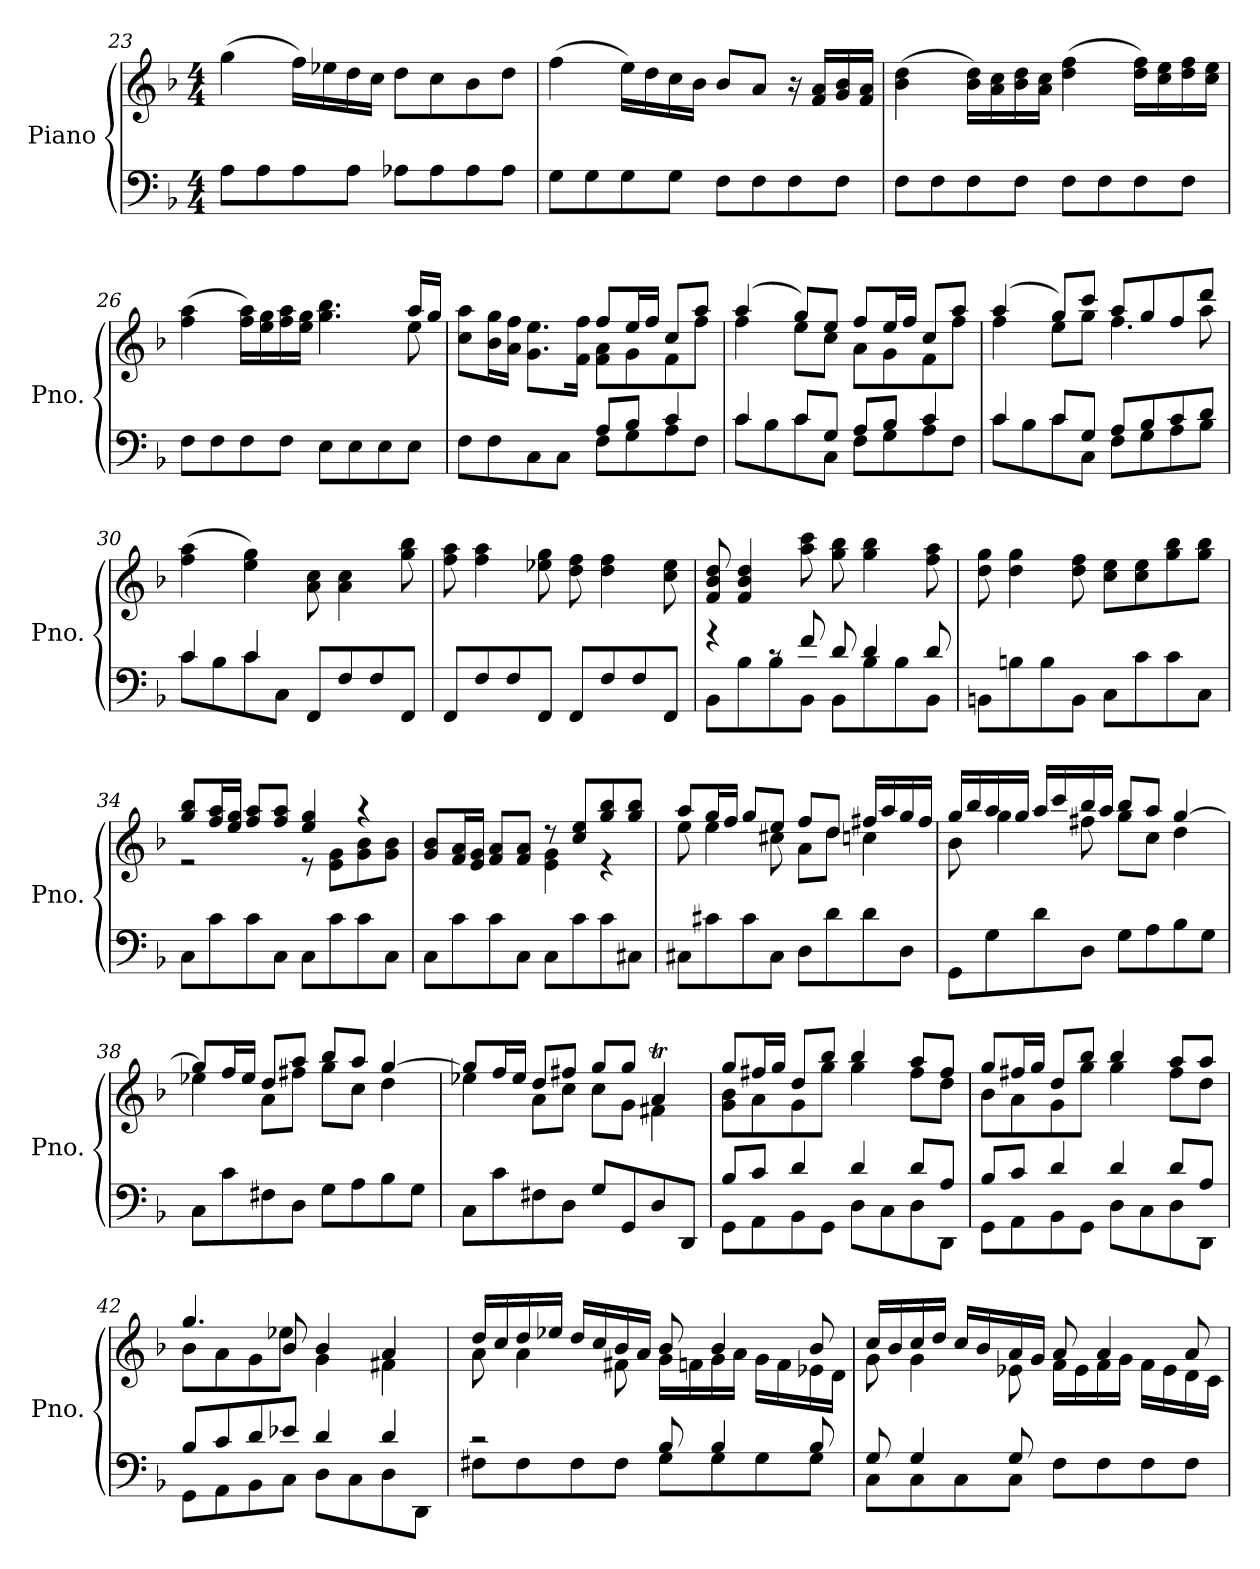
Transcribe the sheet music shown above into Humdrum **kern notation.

**kern	**kern
*part1	*part1
*staff2	*staff1
*I"Piano	*
*I'Pno.	*
*clefF4	*clefG2
*k[b-]	*k[b-]
*M4/4	*M4/4
=23	=23
8A\L	(>4gg\
8A\	.
8A\	16ff\LL)
.	16ee-X\
8A\J	16dd\
.	16cc\JJ
8A-X\L	8dd\L
8A-\	8cc\
8A-\	8b-\
8A-\J	8dd\J
!!LO:LB:g=z
=24	=24
8G\L	(>4ff\
8G\	.
8G\	16ee\LL)
.	16dd\
8G\J	16cc\
.	16b-\JJ
8F\L	8b-/L
8F\	8a/J
8F\	16r
.	16f/ 16a/LL
8F\J	16g/ 16b-/
.	16f/ 16a/JJ
=25	=25
8F\L	(>4b-\ 4dd\
8F\	.
8F\	16b-\ 16dd\LL)
.	16a\ 16cc\
8F\J	16b-\ 16dd\
.	16a\ 16cc\JJ
8F\L	(>4dd\ 4ff\
8F\	.
8F\	16dd\ 16ff\LL)
.	16cc\ 16ee\
8F\J	16dd\ 16ff\
.	16cc\ 16ee\JJ
=26	=26
*	*^
8F\L	(>4ff\ 4aa\	2..ryy
8F\	.	.
8F\	16ff\ 16aa\LL)	.
.	16ee\ 16gg\	.
8F\J	16ff\ 16aa\	.
.	16ee\ 16gg\JJ	.
8E\L	4.gg\ 4.bb-\	.
8E\	.	.
8E\	.	.
8E\J	16aa/LL	8ee\
.	16gg/JJ	.
!!LO:LB:g=z	!!
=27	=27	=27
*^	*	*
8F\L	2ryy	8cc\ 8aa\L	2ryy
8F\	.	16b-\ 16gg\L	.
.	.	16a\ 16ff\JJ	.
8C\	.	8.g\ 8.ee\L	.
8C\J	.	.	.
.	.	16f\ 16ff\Jk	.
8A/L	8F\L	8ff/L	8f\ 8a\L
8B-/J	8G\	16ee/L	8g\
.	.	16ff/JJ	.
4c/	8A\	8cc/L	8f\
.	8F\J	8aa/J	8ff\J
=28	=28	=28	=28
4c/	8c\L	(>4aa/	4ff\
.	8B-\	.	.
8c/L	8c\	8gg/L)	8ee\L
8G/J	8C\J	8ee/J	8cc\J
8A/L	8F\L	8ff/L	8a\L
8B-/J	8G\	16ee/L	8g\
.	.	16ff/JJ	.
4c/	8A\	8cc/L	8f\
.	8F\J	8aa/J	8ff\J
=29	=29	=29	=29
4c/	8c\L	(>4aa/	4ff\
.	8B-\	.	.
8c/L	8c\	8gg/L)	8ee\L
8G/J	8C\J	8ccc/J	8gg\J
8A/L	8F\L	8aa/L	4.ff\
8B-/	8G\	8gg/	.
8c/	8A\	8ff/	.
8d/J	8B-\J	8ddd/J	8aa\
*	*	*v	*v
=30	=30	=30
4c/	8c\L	(>4ff\ 4aa\
.	8B-\	.
4c/	8c\	4ee\ 4gg\)
.	8C\J	.
8FF/L	2ryy	8a\ 8cc\
8F/	.	4a\ 4cc\
8F/	.	.
8FF/J	.	8gg\ 8bb-\
*v	*v	*
!!LO:LB:g=z
=31	=31
8FF/L	8ff\ 8aa\
8F/	4ff\ 4aa\
8F/	.
8FF/J	8ee-X\ 8gg\
8FF/L	8dd\ 8ff\
8F/	4dd\ 4ff\
8F/	.
8FF/J	8cc\ 8ee-\
=32	=32
*^	*
4r	8BB-\L	8f/ 8b-/ 8dd/
.	8B-\	4f/ 4b-/ 4dd/
8rc	8B-\	.
8f/	8BB-\J	8aa\ 8ccc\
8d/	8BB-\L	8gg\ 8bb-\
4d/	8B-\	4gg\ 4bb-\
.	8B-\	.
8d/	8BB-\J	8ff\ 8aa\
*v	*v	*
=33	=33
8BBn\L	8dd\ 8gg\
8Bn\	4dd\ 4gg\
8B\	.
8BB\J	8dd\ 8ff\
8C\L	8cc\ 8ee\L
8c\	8cc\ 8ee\
8c\	8gg\ 8bb-\
8C\J	8gg\ 8bb-\J
=34	=34
*	*^
8C\L	8gg/ 8bb-/L	2r
8c\	16ff/ 16aa/L	.
.	16ee/ 16gg/JJ	.
8c\	8ff/ 8aa/L	.
8C\J	8ff/ 8aa/J	.
8C\L	4ee/ 4gg/	8r
8c\	.	8e\ 8g\L
8c\	4r	8g\ 8b-\
8C\J	.	8g\ 8b-\J
!!LO:PB:g=z	!!
=35	=35	=35
8C\L	8g/ 8b-/L	2ryy
8c\	16f/ 16a/L	.
.	16e/ 16g/JJ	.
8c\	8f/ 8a/L	.
8C\J	8f/ 8a/J	.
8C\L	8r	4e\ 4g\
8c\	8cc/ 8ee/L	.
8c\	8gg/ 8bb-/	4r
8C#X\J	8gg/ 8bb-/J	.
=36	=36	=36
8C#X\L	8aa/L	8ee\
8c#X\	16gg/L	4ee\
.	16ff/JJ	.
8c#\	8gg/L	.
8C#\J	8ee/J	8cc#X\
8D\L	8ff/L	8a\L
8d\	8dd/J	8dd\J
8d\	16ff#X/LL	4ccn\
.	16aa/	.
8D\J	16gg/	.
.	16ff#/JJ	.
=37	=37	=37
8GG\L	16gg/LL	8b-\
.	16bb-/	.
8G\	16aa/	4gg\
.	16gg/JJ	.
8d\	16aa/LL	.
.	16ccc/	.
8D\J	16bb-/	8ff#X\
.	16aa/JJ	.
8G\L	8bb-/L	8gg\L
8A\	8aa/J	8cc\J
8B-\	[4gg/	4dd\
8G\J	.	.
!!LO:LB:g=z	!!
=38	=38	=38
8C\L	8gg/L]	4ee-X\
8c\	16ff/L	.
.	16ee-/JJ	.
8F#X\	8dd/L	8a\L
8D\J	8aa/J	8ff#X\J
8G\L	8bb-/L	8gg\L
8A\	8aa/J	8cc\J
8B-\	[4gg/	4dd\
8G\J	.	.
=39	=39	=39
8C\L	8gg/L]	4ee-X\
8c\	16ff/L	.
.	16ee-/JJ	.
8F#X\	8dd/L	8a\L
8D\J	8ff#X/J	8cc\J
8G/L	8gg/L	8cc\L
8GG/	8gg/J	8g\J
8D/	4at/	4f#X\
8DD/J	.	.
=40	=40	=40
*^	*	*
8B-/L	8GG\L	8gg/L	8g\ 8b-\L
8c/J	8AA\	16ff#X/L	8a\
.	.	16gg/JJ	.
4d/	8BB-\	8dd/L	8g\
.	8GG\J	8bb-/J	8gg\J
4d/	8D\L	4bb-/	4gg\
.	8C\	.	.
8d/L	8D\	8aa/L	8ff#\L
8A/J	8DD\J	8ff#/J	8dd\J
=41	=41	=41	=41
8B-/L	8GG\L	8gg/L	8b-\L
8c/J	8AA\	16ff#X/L	8a\
.	.	16gg/JJ	.
4d/	8BB-\	8dd/L	8g\
.	8GG\J	8bb-/J	8gg\J
4d/	8D\L	4bb-/	4gg\
.	8C\	.	.
8d/L	8D\	8aa/L	8ff#\L
8A/J	8DD\J	8aa/J	8dd\J
!!LO:LB:g=z	!!
=42	=42	=42	=42
8B-/L	8GG\L	4.gg/	8b-\L
8c/	8AA\	.	8a\
8d/	8BB-\	.	8g\
8e-X/J	8C\J	8b-/	8ee-X\J
4d/	8D\L	4b-/	4g\
.	8C\	.	.
4d/	8D\	4a/	4f#X\
.	8DD\J	.	.
=43	=43	=43	=43
2r	8F#X\L	16dd/LL	8a\
.	.	16cc/	.
.	8F#\	16dd/	4a\
.	.	16ee-X/JJ	.
.	8F#\	16dd/LL	.
.	.	16cc/	.
.	8F#\J	16b-/	8f#X\
.	.	16a/JJ	.
8B-/	8G\L	8b-/	16g\LL
.	.	.	16fn\
4B-/	8G\	4b-/	16g\
.	.	.	16a\JJ
.	8G\	.	16g\LL
.	.	.	16f\
8B-/	8G\J	8b-/	16e-X\
.	.	.	16d\JJ
!!LO:LB:g=z	!!
=44	=44	=44	=44
8G/	8C\L	16cc/LL	8g\
.	.	16b-/	.
4G/	8C\	16cc/	4g\
.	.	16dd/JJ	.
.	8C\	16cc/LL	.
.	.	16b-/	.
8G/	8C\J	16a/	8e-X\
.	.	16g/JJ	.
8F\L	2ryy	8a/	16f\LL
.	.	.	16e-\
8F\	.	4a/	16f\
.	.	.	16g\JJ
8F\	.	.	16f\LL
.	.	.	16e-\
8F\J	.	8a/	16d\
.	.	.	16c\JJ
*v	*v	*	*
*	*v	*v
=	=
*-	*-
